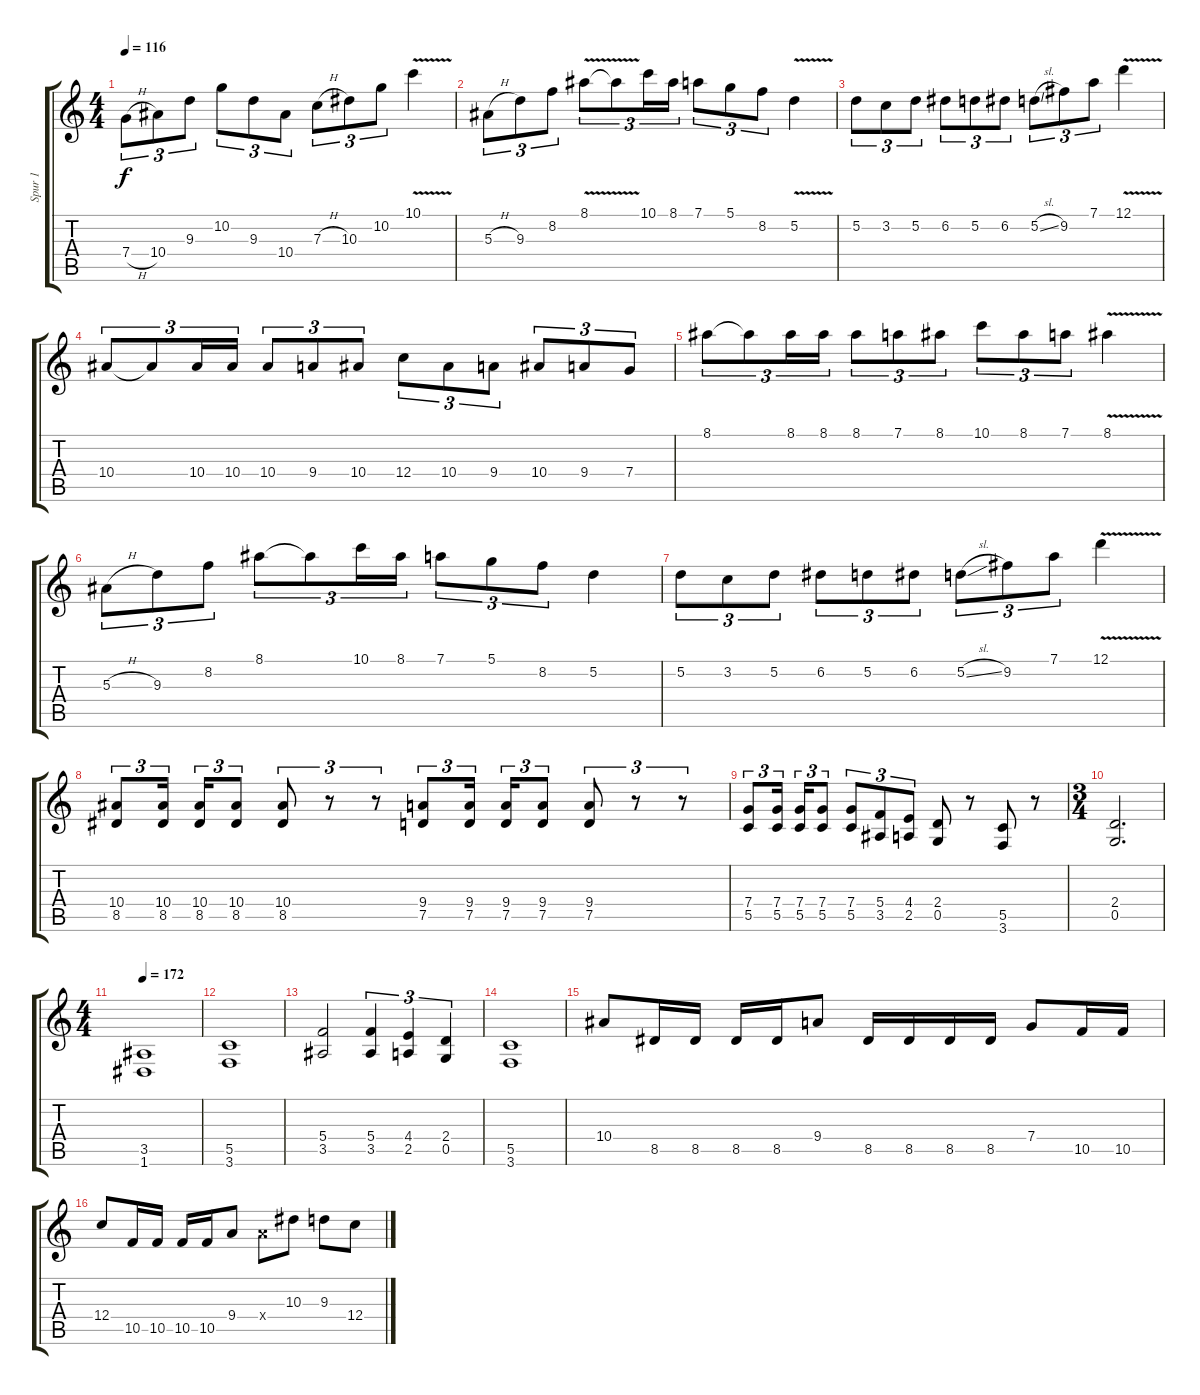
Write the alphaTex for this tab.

\track ("Spur 1" "Spur 1") {instrument distortionguitar}
\staff {score tabs}
\tuning (D4 A3 F3 C3 G2 D2) {hide}
\ts (4 4)
\tempo 116
\clef g2
\ks c
7.4{h}.8{tu (3 2) dy f} 10.4.8{tu (3 2)} 9.3.8{tu (3 2)} 10.2.8{tu (3 2)} 9.3.8{tu (3 2)} 10.4.8{tu (3 2)} 7.3{h}.8{tu (3 2)} 10.3.8{tu (3 2)} 10.2.8{tu (3 2)} 10.1{v}.4 |
5.3{h}.8{tu (3 2)} 9.3.8{tu (3 2)} 8.2.8{tu (3 2)} 8.1{v}.8{tu (3 2)} 8.1{t}.8{tu (3 2)} 10.1.16{tu (3 2)} 8.1.16{tu (3 2)} 7.1.8{tu (3 2)} 5.1.8{tu (3 2)} 8.2.8{tu (3 2)} 5.2{v}.4 |
5.2.8{tu (3 2)} 3.2.8{tu (3 2)} 5.2.8{tu (3 2)} 6.2.8{tu (3 2)} 5.2.8{tu (3 2)} 6.2.8{tu (3 2)} 5.2{sl}.8{tu (3 2)} 9.2.8{tu (3 2)} 7.1.8{tu (3 2)} 12.1{v}.4 |
10.4.8{tu (3 2)} 10.4{t}.8{tu (3 2)} 10.4.16{tu (3 2)} 10.4.16{tu (3 2)} 10.4.8{tu (3 2)} 9.4.8{tu (3 2)} 10.4.8{tu (3 2)} 12.4.8{tu (3 2)} 10.4.8{tu (3 2)} 9.4.8{tu (3 2)} 10.4.8{tu (3 2)} 9.4.8{tu (3 2)} 7.4.8{tu (3 2)} |
8.1.8{tu (3 2)} 8.1{t}.8{tu (3 2)} 8.1.16{tu (3 2)} 8.1.16{tu (3 2)} 8.1.8{tu (3 2)} 7.1.8{tu (3 2)} 8.1.8{tu (3 2)} 10.1.8{tu (3 2)} 8.1.8{tu (3 2)} 7.1.8{tu (3 2)} 8.1{v}.4 |
5.3{h}.8{tu (3 2)} 9.3.8{tu (3 2)} 8.2.8{tu (3 2)} 8.1.8{tu (3 2)} 8.1{t}.8{tu (3 2)} 10.1.16{tu (3 2)} 8.1.16{tu (3 2)} 7.1.8{tu (3 2)} 5.1.8{tu (3 2)} 8.2.8{tu (3 2)} 5.2.4 |
5.2.8{tu (3 2)} 3.2.8{tu (3 2)} 5.2.8{tu (3 2)} 6.2.8{tu (3 2)} 5.2.8{tu (3 2)} 6.2.8{tu (3 2)} 5.2{sl}.8{tu (3 2)} 9.2.8{tu (3 2)} 7.1.8{tu (3 2)} 12.1{v}.4 |
(10.4 8.5).8{tu (3 2)} (10.4 8.5).16{tu (3 2) beam splitsecondary} (10.4 8.5).16{tu (3 2)} (10.4 8.5).8{tu (3 2)} (10.4 8.5).8{tu (3 2)} r.8{tu (3 2)} r.8{tu (3 2)} (9.4 7.5).8{tu (3 2)} (9.4 7.5).16{tu (3 2) beam splitsecondary} (9.4 7.5).16{tu (3 2)} (9.4 7.5).8{tu (3 2)} (9.4 7.5).8{tu (3 2)} r.8{tu (3 2)} r.8{tu (3 2)} |
(7.4 5.5).8{tu (3 2)} (7.4 5.5).16{tu (3 2) beam splitsecondary} (7.4 5.5).16{tu (3 2)} (7.4 5.5).8{tu (3 2)} (7.4 5.5).8{tu (3 2)} (5.4 3.5).8{tu (3 2)} (4.4 2.5).8{tu (3 2)} (2.4 0.5).8 r.8 (5.5 3.6).8 r.8 |
\ts (3 4)
(2.4 0.5).2{d} |
\ts (4 4)
\tempo 172
(3.5 1.6).1 |
(5.5 3.6).1 |
(5.4 3.5).2 (5.4 3.5).4{tu (3 2)} (4.4 2.5).4{tu (3 2)} (2.4 0.5).4{tu (3 2)} |
(5.5 3.6).1 |
10.4.8 8.5.16 8.5.16 8.5.16 8.5.16 9.4.8 8.5.16 8.5.16 8.5.16 8.5.16 7.4.8 10.5.16 10.5.16 |
12.4.8 10.5.16 10.5.16 10.5.16 10.5.16 9.4.8 9.4{x}.8 10.3.8 9.3.8 12.4.8
